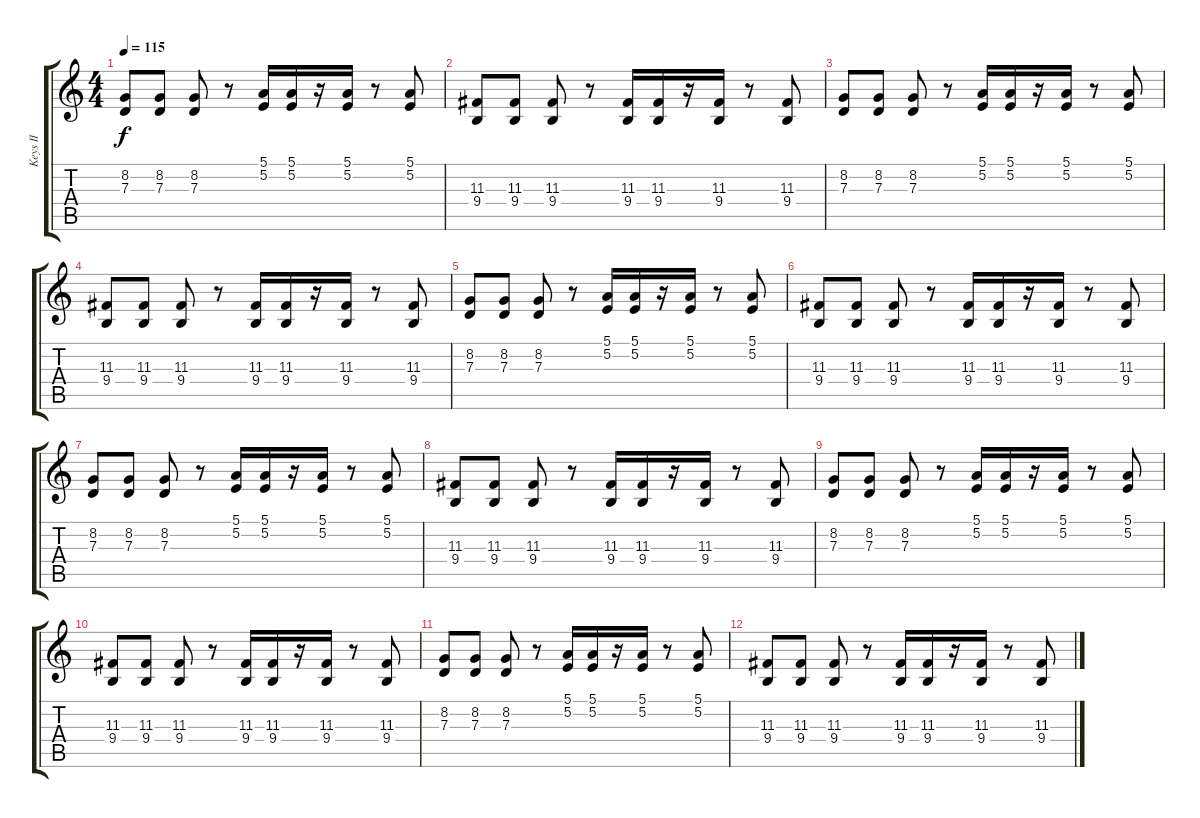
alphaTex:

\track ("Keys II" "Keys II") {instrument kalimba}
\staff {score tabs}
\tuning (E4 B3 G3 D3 A2 E2) {hide}
\ts (4 4)
\tempo 115
\clef g2
\ks c
(8.2 7.3).8{dy f} (8.2 7.3).8 (8.2 7.3).8 r.8 (5.1 5.2).16 (5.1 5.2).16 r.16 (5.1 5.2).16 r.8 (5.1 5.2).8 |
(11.3 9.4).8 (11.3 9.4).8 (11.3 9.4).8 r.8 (11.3 9.4).16 (11.3 9.4).16 r.16 (11.3 9.4).16 r.8 (11.3 9.4).8 |
(8.2 7.3).8 (8.2 7.3).8 (8.2 7.3).8 r.8 (5.1 5.2).16 (5.1 5.2).16 r.16 (5.1 5.2).16 r.8 (5.1 5.2).8 |
(11.3 9.4).8 (11.3 9.4).8 (11.3 9.4).8 r.8 (11.3 9.4).16 (11.3 9.4).16 r.16 (11.3 9.4).16 r.8 (11.3 9.4).8 |
(8.2 7.3).8 (8.2 7.3).8 (8.2 7.3).8 r.8 (5.1 5.2).16 (5.1 5.2).16 r.16 (5.1 5.2).16 r.8 (5.1 5.2).8 |
(11.3 9.4).8 (11.3 9.4).8 (11.3 9.4).8 r.8 (11.3 9.4).16 (11.3 9.4).16 r.16 (11.3 9.4).16 r.8 (11.3 9.4).8 |
(8.2 7.3).8 (8.2 7.3).8 (8.2 7.3).8 r.8 (5.1 5.2).16 (5.1 5.2).16 r.16 (5.1 5.2).16 r.8 (5.1 5.2).8 |
(11.3 9.4).8 (11.3 9.4).8 (11.3 9.4).8 r.8 (11.3 9.4).16 (11.3 9.4).16 r.16 (11.3 9.4).16 r.8 (11.3 9.4).8 |
(8.2 7.3).8 (8.2 7.3).8 (8.2 7.3).8 r.8 (5.1 5.2).16 (5.1 5.2).16 r.16 (5.1 5.2).16 r.8 (5.1 5.2).8 |
(11.3 9.4).8 (11.3 9.4).8 (11.3 9.4).8 r.8 (11.3 9.4).16 (11.3 9.4).16 r.16 (11.3 9.4).16 r.8 (11.3 9.4).8 |
(8.2 7.3).8 (8.2 7.3).8 (8.2 7.3).8 r.8 (5.1 5.2).16 (5.1 5.2).16 r.16 (5.1 5.2).16 r.8 (5.1 5.2).8 |
(11.3 9.4).8 (11.3 9.4).8 (11.3 9.4).8 r.8 (11.3 9.4).16 (11.3 9.4).16 r.16 (11.3 9.4).16 r.8 (11.3 9.4).8
